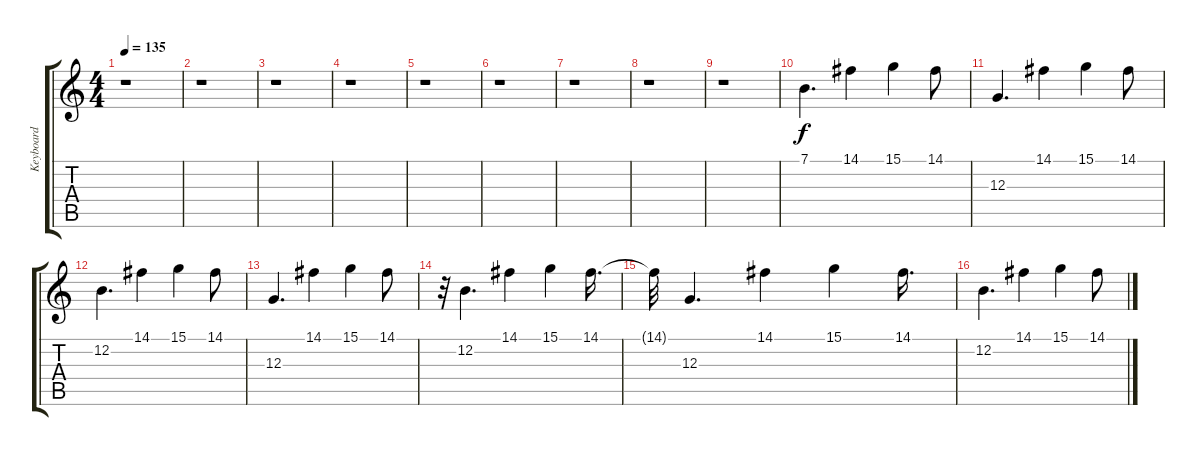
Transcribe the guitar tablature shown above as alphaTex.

\track ("Keyboard" "Keyboard") {instrument rockorgan}
\staff {score tabs}
\tuning (E4 B3 G3 D3 A2 E2) {hide}
\ts (4 4)
\tempo 135
\clef g2
\ks c
r.1{dy f} |
r.1 |
r.1 |
r.1 |
r.1 |
r.1 |
r.1 |
r.1 |
r.1 |
7.1.4{d} 14.1.4 15.1.4 14.1.8 |
12.3.4{d} 14.1.4 15.1.4 14.1.8 |
12.2.4{d} 14.1.4 15.1.4 14.1.8 |
12.3.4{d} 14.1.4 15.1.4 14.1.8 |
r.32 12.2.4{d} 14.1.4 15.1.4 14.1.16{d} |
14.1{t}.32 12.3.4{d} 14.1.4 15.1.4 14.1.16{d} |
12.2.4{d} 14.1.4 15.1.4 14.1.8
